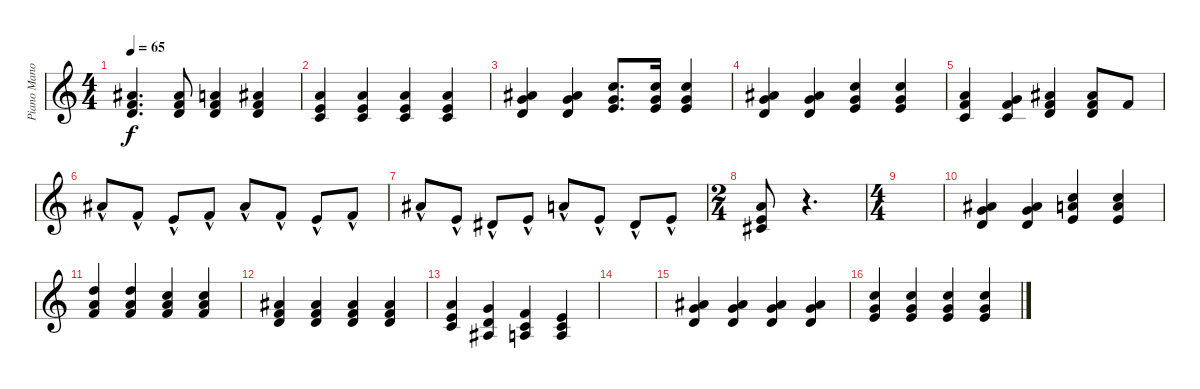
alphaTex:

\track ("Piano Mano Derecha" "Piano Mano") {instrument acousticgrandpiano}
\staff {score}
\tuning (E4 B3 G3 D3 A2 E2 B1) {hide}
\ts (4 4)
\tempo 65
\clef g2
\ks c
(6.1 6.2 7.3).4{d dy f} (6.1 3.2 10.3).8 (5.1 6.2 7.3).4 (6.1 3.2 10.3).4 |
(5.1 5.2 5.3).4 (0.1 1.2 14.3).4 (5.1 1.2 9.3).4 (5.1 1.2 9.3).4 |
(6.1 8.2 7.3).4 (6.1 3.2 12.3).4 (8.1 8.2 9.3).8{d} (8.1 8.2 9.3).16 (0.1 8.2 17.3).4 |
(6.1 8.2 7.3).4 (6.1 3.2 12.3).4 (0.1 8.2 17.3).4 (0.1 8.2 17.3).4 |
(1.1 1.2 14.3).4 (1.1 1.2 12.3).4 (1.1 3.2 15.3).4 (1.1 3.2 15.3).8 1.1.8 |
6.1{hac}.8 1.1{hac}.8 0.1{hac}.8 1.1{hac}.8 6.1{hac}.8 1.1{hac}.8 0.1{hac}.8 1.1{hac}.8 |
6.1{hac}.8 0.1{hac}.8 4.2{hac}.8 0.1{hac}.8 5.1{hac}.8 0.1{hac}.8 4.2{hac}.8 0.1{hac}.8 |
\ts (2 4)
(5.1 5.2 6.3).8 r.4{d} |
\ts (4 4)
|
(6.1 8.2 7.3).4 (3.1 3.2 15.3).4 (0.1 10.2 17.3).4 (8.1 10.2 9.3).4 |
(10.1 10.2 10.3).4 (1.1 10.2 19.3).4 (8.1 10.2 10.3).4 (8.1 10.2 10.3).4 |
(6.1 3.2 10.3).4 (6.1 3.2 10.3).4 (6.1 6.2 7.3).4 (1.1 3.2 15.3).4 |
(5.1 5.2 5.3).4 (3.1 3.2 3.3).4 (1.1 1.2 2.3).4 (0.1 1.2 2.3).4 |
|
(6.1 8.2 7.3).4 (6.1 3.2 12.3).4 (6.1 8.2 7.3).4 (6.1 8.2 7.3).4 |
(8.1 8.2 9.3).4 (0.1 8.2 17.3).4 (8.1 8.2 9.3).4 (8.1 8.2 9.3).4
